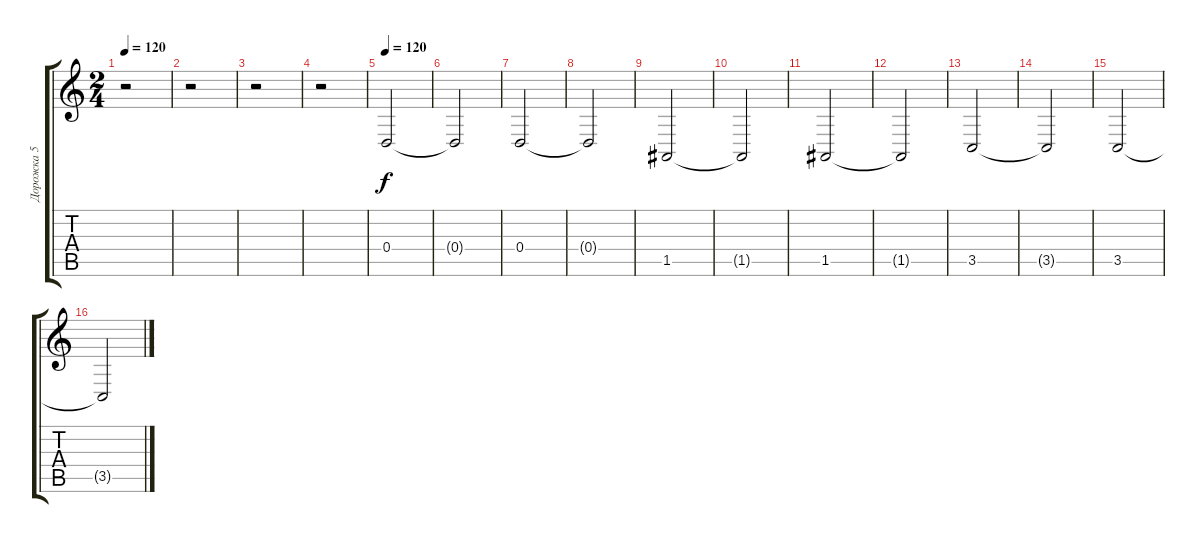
\track ("Дорожка 5" "Дорожка 5") {instrument lead8bassandlead}
\staff {score tabs}
\tuning (E4 B3 G3 D3 A2 E2) {hide}
\ts (2 4)
\tempo 120
\clef g2
\ks c
r.2{dy f} |
r.2 |
r.2 |
r.2 |
\tempo 120
0.4.2 |
0.4{t}.2 |
0.4.2 |
0.4{t}.2 |
1.5.2 |
1.5{t}.2 |
1.5.2 |
1.5{t}.2 |
3.5.2 |
3.5{t}.2 |
3.5.2 |
3.5{t}.2
